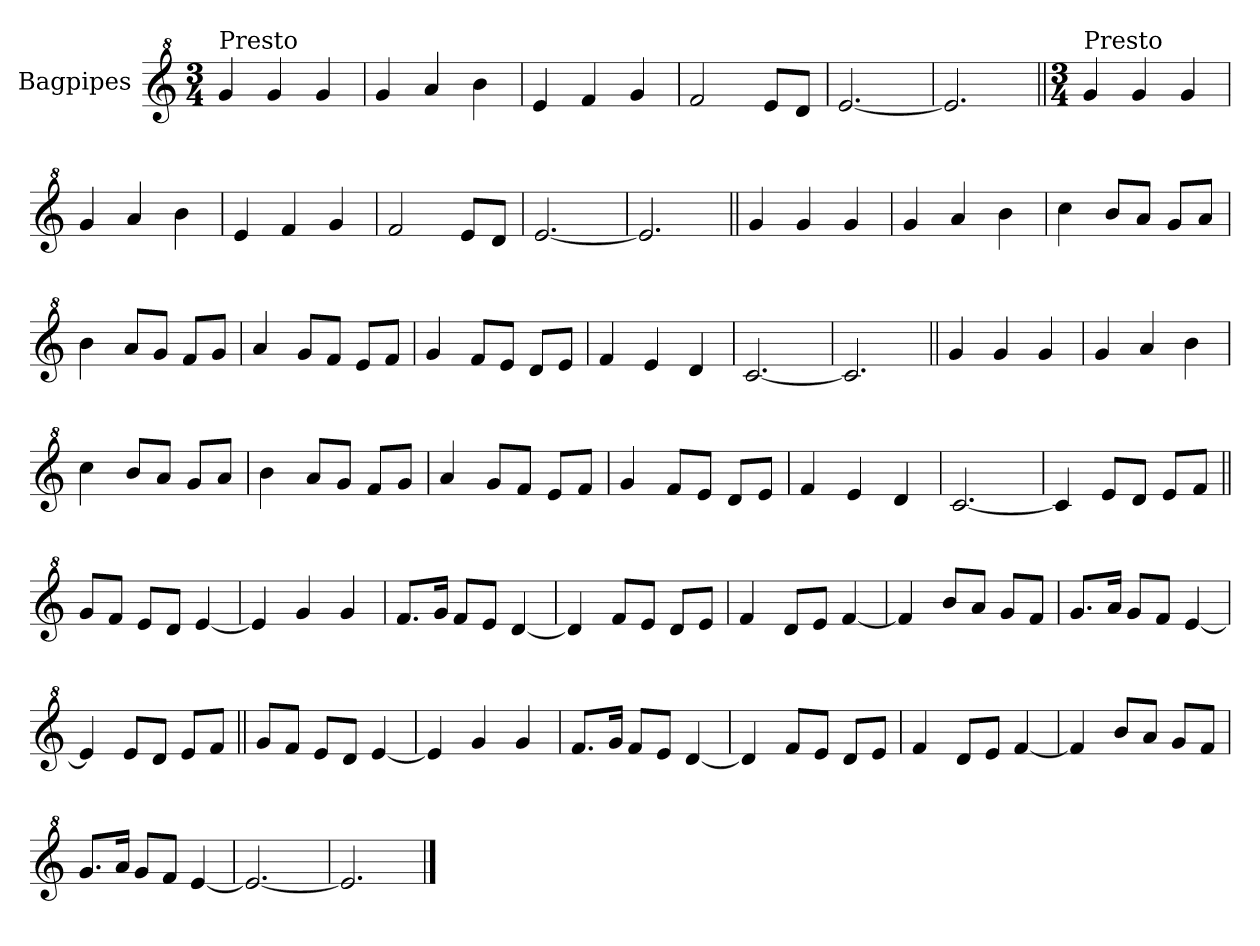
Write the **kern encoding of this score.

**kern
*part1
*staff1
*I"Bagpipes
*I'Bag
*clefG^2
*k[]
*M3/4
=1
!LO:TX:a:t=Presto
4gg
4gg
4gg
=
4gg
4aa
4bb
=
4ee
4ff
4gg
=
2ff
8eeL
8ddJ
=
[2.ee
=
2.ee]
=||
*M3/4
!LO:TX:a:t=Presto
4gg
4gg
4gg
=
4gg
4aa
4bb
=
4ee
4ff
4gg
=
2ff
8eeL
8ddJ
=
[2.ee
=
2.ee]
=||
4gg
4gg
4gg
=
4gg
4aa
4bb
=
4ccc
8bbL
8aaJ
8ggL
8aaJ
=
4bb
8aaL
8ggJ
8ffL
8ggJ
=
4aa
8ggL
8ffJ
8eeL
8ffJ
=
4gg
8ffL
8eeJ
8ddL
8eeJ
=
4ff
4ee
4dd
=
[2.cc
=
2.cc]
=||
4gg
4gg
4gg
=
4gg
4aa
4bb
=
4ccc
8bbL
8aaJ
8ggL
8aaJ
=
4bb
8aaL
8ggJ
8ffL
8ggJ
=
4aa
8ggL
8ffJ
8eeL
8ffJ
=
4gg
8ffL
8eeJ
8ddL
8eeJ
=
4ff
4ee
4dd
=
[2.cc
=
4cc]
8eeL
8ddJ
8eeL
8ffJ
=||
8ggL
8ffJ
8eeL
8ddJ
[4ee
=
4ee]
4gg
4gg
=
8.ffL
16ggJk
8ffL
8eeJ
[4dd
=
4dd]
8ffL
8eeJ
8ddL
8eeJ
=
4ff
8ddL
8eeJ
[4ff
=
4ff]
8bbL
8aaJ
8ggL
8ffJ
=
8.ggL
16aaJk
8ggL
8ffJ
[4ee
=
4ee]
8eeL
8ddJ
8eeL
8ffJ
=||
8ggL
8ffJ
8eeL
8ddJ
[4ee
=
4ee]
4gg
4gg
=
8.ffL
16ggJk
8ffL
8eeJ
[4dd
=
4dd]
8ffL
8eeJ
8ddL
8eeJ
=
4ff
8ddL
8eeJ
[4ff
=
4ff]
8bbL
8aaJ
8ggL
8ffJ
=
8.ggL
16aaJk
8ggL
8ffJ
[4ee
=
2.ee_
=
2.ee]
==
*-
